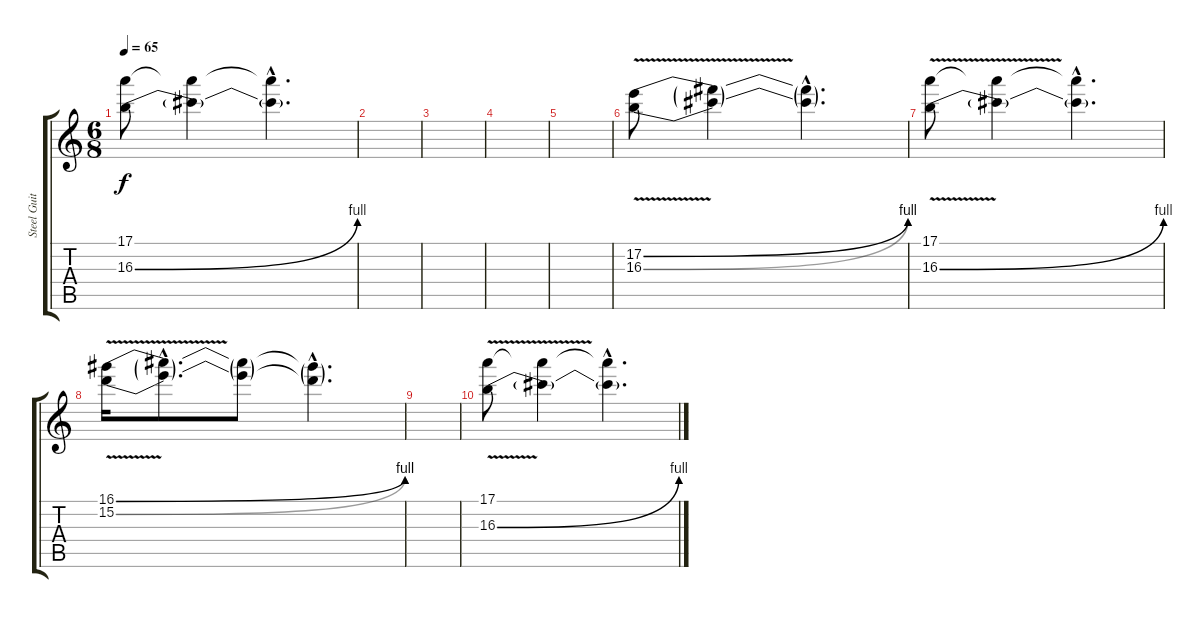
\track ("Steel Guitar" "Steel Guit") {instrument electricguitarjazz}
\staff {score tabs}
\tuning (E4 B3 G3 D3 A2 E2) {hide}
\ts (6 8)
\tempo 65
\clef g2
\ks c
(17.1 16.3{be (bend 0 0 60 4)}).8{dy f} (17.1{t} 16.3{t}).4 (17.1{hac t} 16.3{hac t}).4{d} |
|
|
|
|
(17.2{be (bend 0 0 60 4) v} 16.3{be (bend 0 0 60 4) v}).8 (17.2{t} 16.3{t}).4 (17.2{hac t} 16.3{hac t}).4{d} |
(17.1 16.3{be (bend 0 0 60 4) v}).8 (17.1{t} 16.3{t}).4 (17.1{hac t} 16.3{hac t}).4{d} |
(16.1{be (bend 0 0 60 4) v} 15.2{be (bend 0 0 60 4) v}).16 (16.1{hac t} 15.2{hac t}).8{d} (16.1{t} 15.2{t}).8 (16.1{hac t} 15.2{hac t}).4{d} |
|
(17.1 16.3{be (bend 0 0 60 4) v}).8 (17.1{t} 16.3{t}).4 (17.1{hac t} 16.3{hac t}).4{d}
